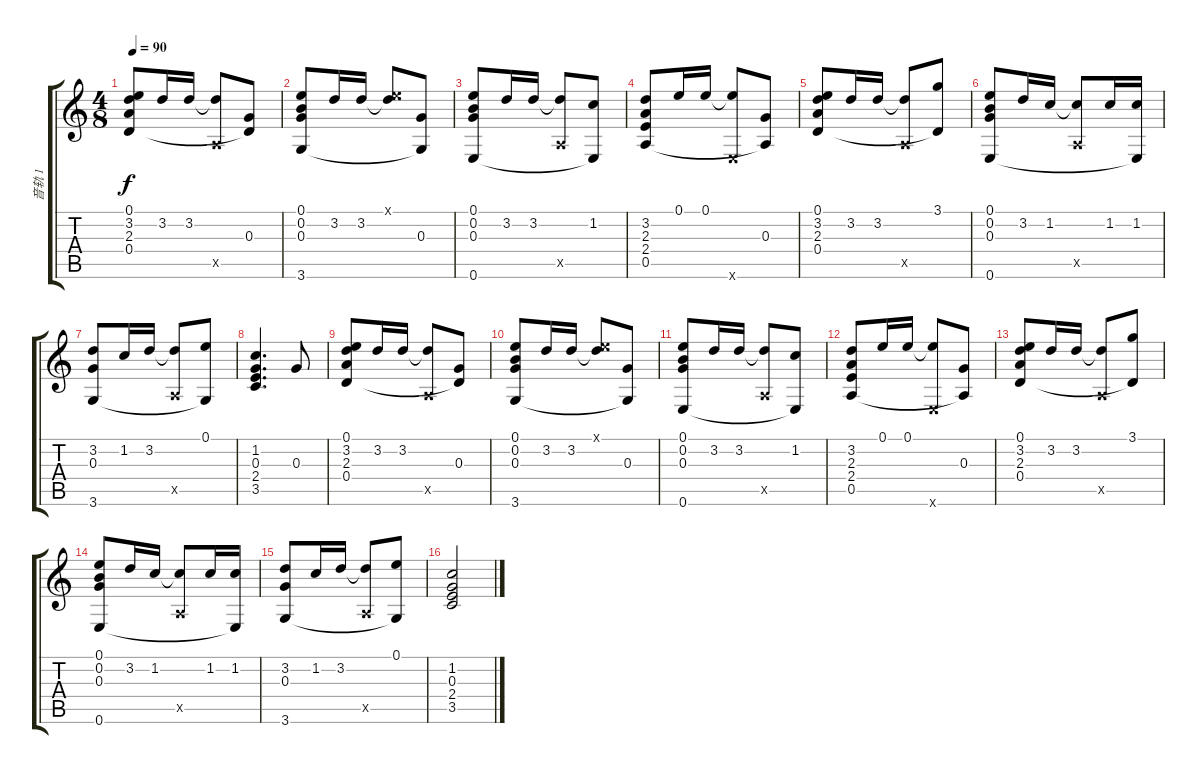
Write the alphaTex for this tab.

\track ("音轨 1" "音轨 1") {solo instrument acousticguitarsteel}
\staff {score tabs}
\tuning (E4 B3 G3 D3 A2 E2) {hide}
\ts (4 8)
\tempo 90
\clef g2
\ks c
(0.1 3.2 2.3 0.4).8{dy f} 3.2.16 3.2.16 (3.2{t} 0.5{x}).8 (0.3 0.4{t}).8 |
(0.1 0.2 0.3 3.6).8 3.2.16 3.2.16 (0.1{x} 3.2{t}).8 (0.3 3.6{t}).8 |
(0.1 0.2 0.3 0.6).8 3.2.16 3.2.16 (3.2{t} 0.5{x}).8 (1.2 0.6{t}).8 |
(3.2 2.3 2.4 0.5).8 0.1.16 0.1.16 (0.1{t} 0.6{x}).8 (0.3 0.5{t}).8 |
(0.1 3.2 2.3 0.4).8 3.2.16 3.2.16 (3.2{t} 0.5{x}).8 (3.1 0.4{t}).8 |
(0.1 0.2 0.3 0.6).8 3.2.16 1.2.16 (1.2{t} 0.5{x}).8 1.2.16 (1.2 0.6{t}).16 |
(3.2 0.3 3.6).8 1.2.16 3.2.16 (3.2{t} 0.5{x}).8 (0.1 3.6{t}).8 |
(1.2 0.3 2.4 3.5).4{d} 0.3.8 |
(0.1 3.2 2.3 0.4).8 3.2.16 3.2.16 (3.2{t} 0.5{x}).8 (0.3 0.4{t}).8 |
(0.1 0.2 0.3 3.6).8 3.2.16 3.2.16 (0.1{x} 3.2{t}).8 (0.3 3.6{t}).8 |
(0.1 0.2 0.3 0.6).8 3.2.16 3.2.16 (3.2{t} 0.5{x}).8 (1.2 0.6{t}).8 |
(3.2 2.3 2.4 0.5).8 0.1.16 0.1.16 (0.1{t} 0.6{x}).8 (0.3 0.5{t}).8 |
(0.1 3.2 2.3 0.4).8 3.2.16 3.2.16 (3.2{t} 0.5{x}).8 (3.1 0.4{t}).8 |
(0.1 0.2 0.3 0.6).8 3.2.16 1.2.16 (1.2{t} 0.5{x}).8 1.2.16 (1.2 0.6{t}).16 |
(3.2 0.3 3.6).8 1.2.16 3.2.16 (3.2{t} 0.5{x}).8 (0.1 3.6{t}).8 |
(1.2 0.3 2.4 3.5).2
